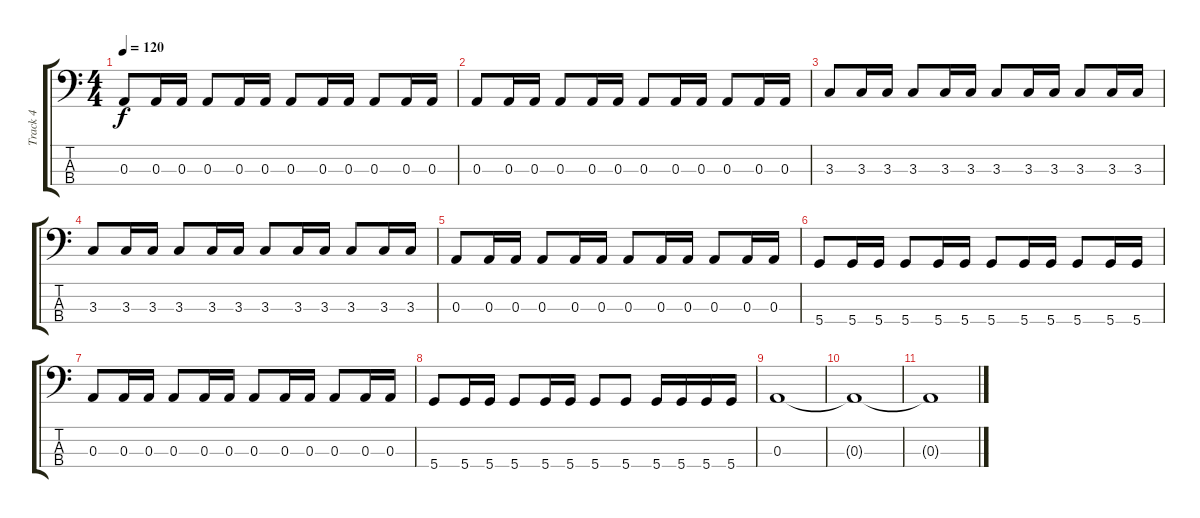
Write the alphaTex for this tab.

\track ("Track 4" "Track 4") {instrument electricbassfinger}
\staff {score tabs}
\tuning (G2 D2 A1 D1) {hide}
\ts (4 4)
\tempo 120
\clef f4
\ks c
0.3.8{dy f} 0.3.16 0.3.16 0.3.8 0.3.16 0.3.16 0.3.8 0.3.16 0.3.16 0.3.8 0.3.16 0.3.16 |
0.3.8 0.3.16 0.3.16 0.3.8 0.3.16 0.3.16 0.3.8 0.3.16 0.3.16 0.3.8 0.3.16 0.3.16 |
3.3.8 3.3.16 3.3.16 3.3.8 3.3.16 3.3.16 3.3.8 3.3.16 3.3.16 3.3.8 3.3.16 3.3.16 |
3.3.8 3.3.16 3.3.16 3.3.8 3.3.16 3.3.16 3.3.8 3.3.16 3.3.16 3.3.8 3.3.16 3.3.16 |
0.3.8 0.3.16 0.3.16 0.3.8 0.3.16 0.3.16 0.3.8 0.3.16 0.3.16 0.3.8 0.3.16 0.3.16 |
5.4.8 5.4.16 5.4.16 5.4.8 5.4.16 5.4.16 5.4.8 5.4.16 5.4.16 5.4.8 5.4.16 5.4.16 |
0.3.8 0.3.16 0.3.16 0.3.8 0.3.16 0.3.16 0.3.8 0.3.16 0.3.16 0.3.8 0.3.16 0.3.16 |
5.4.8 5.4.16 5.4.16 5.4.8 5.4.16 5.4.16 5.4.8 5.4.8 5.4.16 5.4.16 5.4.16 5.4.16 |
0.3.1 |
0.3{t}.1 |
0.3{t}.1
